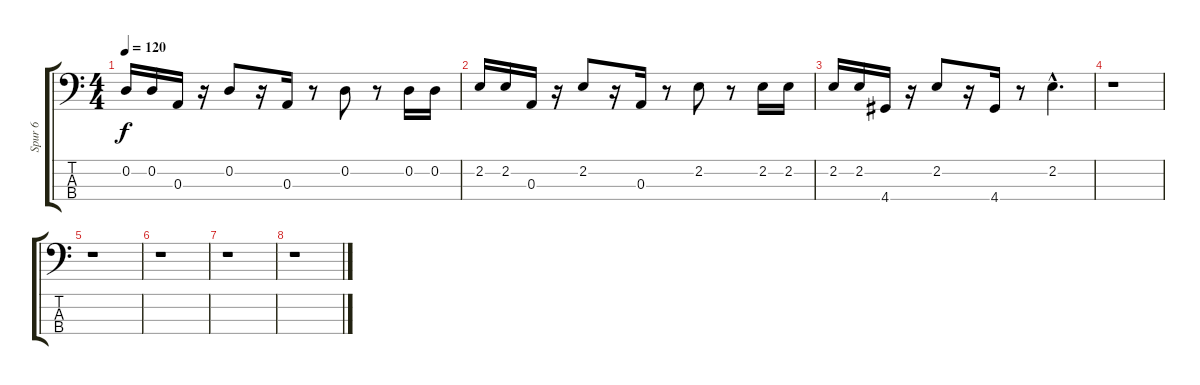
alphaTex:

\track ("Spur 6" "Spur 6") {instrument synthbass2}
\staff {score tabs}
\tuning (G2 D2 A1 E1) {hide}
\ts (4 4)
\tempo 120
\clef f4
\ks c
0.2.16{dy f} 0.2.16 0.3.16 r.16 0.2.8 r.16 0.3.16 r.8 0.2.8 r.8 0.2.16 0.2.16 |
2.2.16 2.2.16 0.3.16 r.16 2.2.8 r.16 0.3.16 r.8 2.2.8 r.8 2.2.16 2.2.16 |
2.2.16 2.2.16 4.4.16 r.16 2.2.8 r.16 4.4.16 r.8 2.2{hac}.4{d} |
r.1 |
r.1 |
r.1 |
r.1 |
r.1
